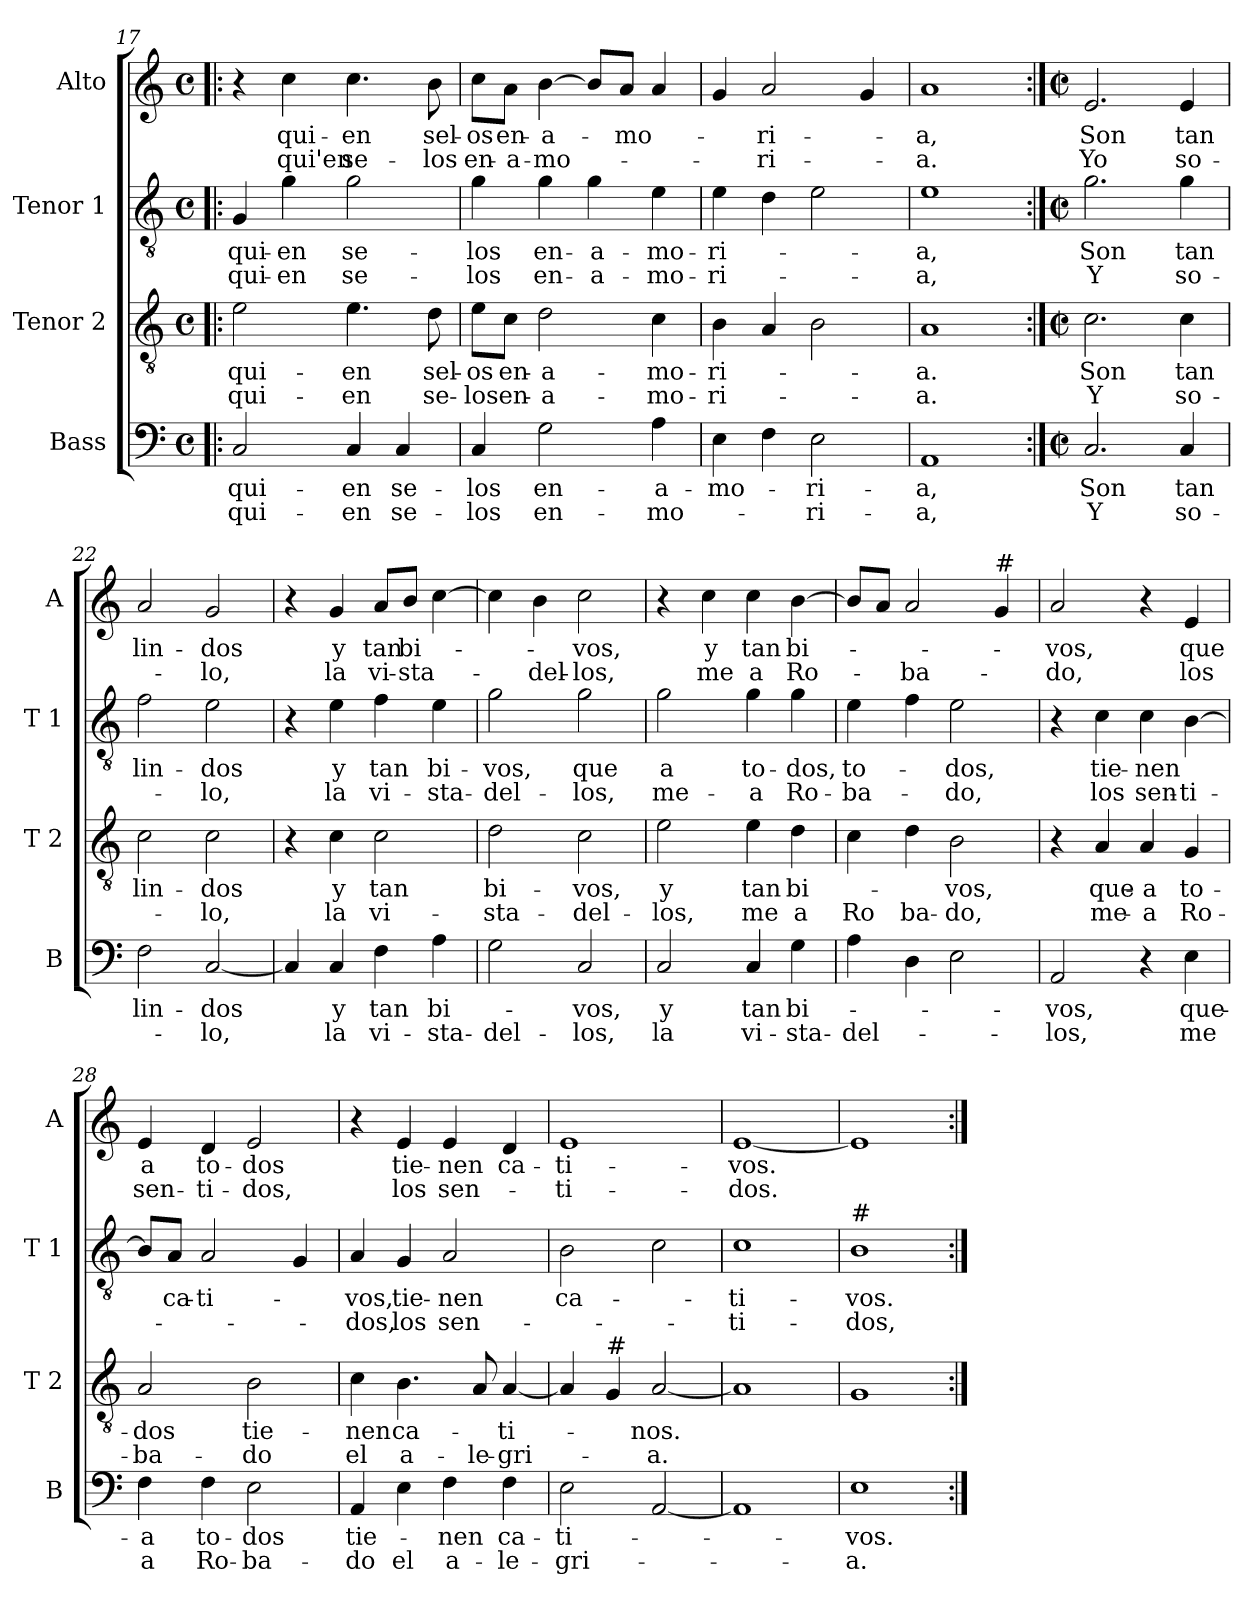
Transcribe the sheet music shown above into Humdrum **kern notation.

**kern	**text	**text	**kern	**text	**text	**kern	**text	**text	**kern	**text	**text
*part4	*part4	*part4	*part3	*part3	*part3	*part2	*part2	*part2	*part1	*part1	*part1
*staff4	*staff4	*staff4	*staff3	*staff3	*staff3	*staff2	*staff2	*staff2	*staff1	*staff1	*staff1
*I"Bass	*	*	*I"Tenor 2	*	*	*I"Tenor 1	*	*	*I"Alto	*	*
*I'B	*	*	*I'T 2	*	*	*I'T 1	*	*	*I'A	*	*
*clefF4	*	*	*clefGv2	*	*	*clefGv2	*	*	*clefG2	*	*
*k[]	*	*	*k[]	*	*	*k[]	*	*	*k[]	*	*
*C:	*	*	*C:	*	*	*C:	*	*	*C:	*	*
*M4/4	*	*	*M4/4	*	*	*M4/4	*	*	*M4/4	*	*
*met(c)	*	*	*met(c)	*	*	*met(c)	*	*	*met(c)	*	*
=17!|:	=17!|:	=17!|:	=17!|:	=17!|:	=17!|:	=17!|:	=17!|:	=17!|:	=17!|:	=17!|:	=17!|:
!	!LO:LY:b	!LO:LY:b	!	!LO:LY:b	!LO:LY:b	!	!LO:LY:b	!LO:LY:b	!	!	!
2C/	qui-	qui-	2e\	qui-	qui-	4G/	qui-	qui-	4r	.	.
!	!	!	!	!	!	!	!LO:LY:b	!LO:LY:b	!	!LO:LY:b	!LO:LY:b
.	.	.	.	.	.	4g\	-en	-en	4cc\	qui-	qui'en
!	!LO:LY:b	!LO:LY:b	!	!LO:LY:b	!LO:LY:b	!	!LO:LY:b	!LO:LY:b	!	!LO:LY:b	!LO:LY:b
4C/	-en	-en	4.e\	-en	-en	2g\	se-	se-	4.cc\	-en	se-
!	!LO:LY:b	!LO:LY:b	!	!	!	!	!	!	!	!	!
4C/	se-	se-	.	.	.	.	.	.	.	.	.
!	!	!	!	!LO:LY:b	!LO:LY:b	!	!	!	!	!LO:LY:b	!LO:LY:b
.	.	.	8d\	sel-	se-	.	.	.	8b\	sel-	-los
=18	=18	=18	=18	=18	=18	=18	=18	=18	=18	=18	=18
!	!LO:LY:b	!LO:LY:b	!	!LO:LY:b	!LO:LY:b	!	!LO:LY:b	!LO:LY:b	!	!LO:LY:b	!LO:LY:b
4C/	-los	-los	8e\L	-os	-los	4g\	-los	-los	8cc\L	-os	en-
!	!	!	!	!LO:LY:b	!LO:LY:b	!	!	!	!	!LO:LY:b	!LO:LY:b
.	.	.	8c\J	en-	en-	.	.	.	8a\J	en-	-a-
!	!LO:LY:b	!LO:LY:b	!	!LO:LY:b	!LO:LY:b	!	!LO:LY:b	!LO:LY:b	!	!LO:LY:b	!LO:LY:b
2G\	en-	en-	2d\	-a-	-a-	4g\	en-	en-	[4b\	-a-	-mo-
!	!	!	!	!	!	!	!LO:LY:b	!LO:LY:b	!	!	!
.	.	.	.	.	.	4g\	-a-	-a-	8b/L]	.	.
!	!	!	!	!	!	!	!	!	!	!LO:LY:b	!
.	.	.	.	.	.	.	.	.	8a/J	-mo-	.
!	!LO:LY:b	!LO:LY:b	!	!LO:LY:b	!LO:LY:b	!	!LO:LY:b	!LO:LY:b	!	!	!
4A\	-a-	-mo-	4c\	-mo-	-mo-	4e\	-mo-	-mo-	4a/	.	.
=19	=19	=19	=19	=19	=19	=19	=19	=19	=19	=19	=19
!	!LO:LY:b	!	!	!LO:LY:b	!LO:LY:b	!	!LO:LY:b	!LO:LY:b	!	!	!
4E\	-mo-	.	4B\	-ri-	-ri-	4e\	-ri-	-ri-	4g/	.	.
!	!	!	!	!	!	!	!	!	!	!LO:LY:b	!LO:LY:b
4F\	.	.	4A/	.	.	4d\	.	.	2a/	-ri-	-ri-
!	!LO:LY:b	!LO:LY:b	!	!	!	!	!	!	!	!	!
2E\	-ri-	-ri-	2B\	.	.	2e\	.	.	.	.	.
.	.	.	.	.	.	.	.	.	4g/	.	.
=20	=20	=20	=20	=20	=20	=20	=20	=20	=20	=20	=20
!	!LO:LY:b	!LO:LY:b	!	!LO:LY:b	!LO:LY:b	!	!LO:LY:b	!LO:LY:b	!	!LO:LY:b	!LO:LY:b
1AA	-a,	-a,	1A	-a.	-a.	1e	-a,	-a,	1a	-a,	-a.
!!LO:LB:g=z
=21:|!	=21:|!	=21:|!	=21:|!	=21:|!	=21:|!	=21:|!	=21:|!	=21:|!	=21:|!	=21:|!	=21:|!
*M2/2	*	*	*M2/2	*	*	*M2/2	*	*	*M2/2	*	*
*met(c|)	*	*	*met(c|)	*	*	*met(c|)	*	*	*met(c|)	*	*
!	!LO:LY:b	!LO:LY:b	!	!LO:LY:b	!LO:LY:b	!	!LO:LY:b	!LO:LY:b	!	!LO:LY:b	!LO:LY:b
2.C/	Son	Y	2.c\	Son	Y	2.g\	Son	Y	2.e/	Son	Yo
!	!LO:LY:b	!LO:LY:b	!	!LO:LY:b	!LO:LY:b	!	!LO:LY:b	!LO:LY:b	!	!LO:LY:b	!LO:LY:b
4C/	tan	so-	4c\	tan	so-	4g\	tan	so-	4e/	tan	so-
=22	=22	=22	=22	=22	=22	=22	=22	=22	=22	=22	=22
!	!LO:LY:b	!	!	!LO:LY:b	!	!	!LO:LY:b	!	!	!LO:LY:b	!
2F\	lin-	.	2c\	lin-	.	2f\	lin-	.	2a/	lin-	.
!	!LO:LY:b	!LO:LY:b	!	!LO:LY:b	!LO:LY:b	!	!LO:LY:b	!LO:LY:b	!	!LO:LY:b	!LO:LY:b
[2C/	-dos	-lo,	2c\	-dos	-lo,	2e\	-dos	-lo,	2g/	-dos	-lo,
=23	=23	=23	=23	=23	=23	=23	=23	=23	=23	=23	=23
4C/]	.	.	4r	.	.	4r	.	.	4r	.	.
!	!LO:LY:b	!LO:LY:b	!	!LO:LY:b	!LO:LY:b	!	!LO:LY:b	!LO:LY:b	!	!LO:LY:b	!LO:LY:b
4C/	y	la	4c\	y	la	4e\	y	la	4g/	y	la
!	!LO:LY:b	!LO:LY:b	!	!LO:LY:b	!LO:LY:b	!	!LO:LY:b	!LO:LY:b	!	!LO:LY:b	!LO:LY:b
4F\	tan	vi-	2c\	tan	vi-	4f\	tan	vi-	8a/L	tan	vi-
!	!	!	!	!	!	!	!	!	!	!LO:LY:b	!LO:LY:b
.	.	.	.	.	.	.	.	.	8b/J	bi-	-sta-
!	!LO:LY:b	!LO:LY:b	!	!	!	!	!LO:LY:b	!LO:LY:b	!	!	!
4A\	bi-	-sta-	.	.	.	4e\	bi-	-sta-	[4cc\	.	.
=24	=24	=24	=24	=24	=24	=24	=24	=24	=24	=24	=24
!	!	!LO:LY:b	!	!LO:LY:b	!LO:LY:b	!	!LO:LY:b	!LO:LY:b	!	!	!
2G\	.	-del-	2d\	bi-	-sta-	2g\	-vos,	-del-	4cc\]	.	.
!	!	!	!	!	!	!	!	!	!	!	!LO:LY:b
.	.	.	.	.	.	.	.	.	4b\	.	-del-
!	!LO:LY:b	!LO:LY:b	!	!LO:LY:b	!LO:LY:b	!	!LO:LY:b	!LO:LY:b	!	!LO:LY:b	!LO:LY:b
2C/	-vos,	-los,	2c\	-vos,	-del-	2g\	que	-los,	2cc\	-vos,	-los,
=25	=25	=25	=25	=25	=25	=25	=25	=25	=25	=25	=25
!	!LO:LY:b	!LO:LY:b	!	!LO:LY:b	!LO:LY:b	!	!LO:LY:b	!LO:LY:b	!	!	!
2C/	y	la	2e\	y	-los,	2g\	a	me-	4r	.	.
!	!	!	!	!	!	!	!	!	!	!LO:LY:b	!LO:LY:b
.	.	.	.	.	.	.	.	.	4cc\	y	me
!	!LO:LY:b	!LO:LY:b	!	!LO:LY:b	!LO:LY:b	!	!LO:LY:b	!LO:LY:b	!	!LO:LY:b	!LO:LY:b
4C/	tan	vi-	4e\	tan	me	4g\	to-	-a	4cc\	tan	a
!	!LO:LY:b	!LO:LY:b	!	!LO:LY:b	!LO:LY:b	!	!LO:LY:b	!LO:LY:b	!	!LO:LY:b	!LO:LY:b
4G\	bi-	-sta-	4d\	bi-	a	4g\	-dos,	Ro-	[4b\	bi-	Ro-
=26	=26	=26	=26	=26	=26	=26	=26	=26	=26	=26	=26
!	!	!LO:LY:b	!	!	!LO:LY:b	!	!LO:LY:b	!LO:LY:b	!	!	!
4A\	.	-del-	4c\	.	Ro	4e\	to-	-ba-	8b/L]	.	.
.	.	.	.	.	.	.	.	.	8a/J	.	.
!	!	!	!	!	!LO:LY:b	!	!	!	!	!	!LO:LY:b
4D\	.	.	4d\	.	ba-	4f\	.	.	2a/	.	-ba-
!	!	!	!	!LO:LY:b	!LO:LY:b	!	!LO:LY:b	!LO:LY:b	!	!	!
2E\	.	.	2B\	-vos,	-do,	2e\	-dos,	-do,	.	.	.
!	!	!	!	!	!	!	!	!	!LO:TX:a:t=#	!	!
.	.	.	.	.	.	.	.	.	4g/	.	.
!!LO:PB:g=z
=27	=27	=27	=27	=27	=27	=27	=27	=27	=27	=27	=27
!	!LO:LY:b	!LO:LY:b	!	!	!	!	!	!	!	!LO:LY:b	!LO:LY:b
2AA/	-vos,	-los,	4r	.	.	4r	.	.	2a/	-vos,	-do,
!	!	!	!	!LO:LY:b	!LO:LY:b	!	!LO:LY:b	!LO:LY:b	!	!	!
.	.	.	4A/	que-	me-	4c\	tie-	los	.	.	.
!	!	!	!	!LO:LY:b	!LO:LY:b	!	!LO:LY:b	!LO:LY:b	!	!	!
4r	.	.	4A/	-a	-a	4c\	-nen	sen-	4r	.	.
!	!LO:LY:b	!LO:LY:b	!	!LO:LY:b	!LO:LY:b	!	!	!LO:LY:b	!	!LO:LY:b	!LO:LY:b
4E\	que-	me	4G/	to-	Ro-	[4B\	.	-ti-	4e/	que	los
=28	=28	=28	=28	=28	=28	=28	=28	=28	=28	=28	=28
!	!LO:LY:b	!LO:LY:b	!	!LO:LY:b	!LO:LY:b	!	!	!	!	!LO:LY:b	!LO:LY:b
4F\	-a	a	2A/	-dos	-ba-	8B/L]	.	.	4e/	a	sen-
!	!	!	!	!	!	!	!LO:LY:b	!	!	!	!
.	.	.	.	.	.	8A/J	ca-	.	.	.	.
!	!LO:LY:b	!LO:LY:b	!	!	!	!	!LO:LY:b	!	!	!LO:LY:b	!LO:LY:b
4F\	to-	Ro-	.	.	.	2A/	-ti-	.	4d/	to-	-ti-
!	!LO:LY:b	!LO:LY:b	!	!LO:LY:b	!LO:LY:b	!	!	!	!	!LO:LY:b	!LO:LY:b
2E\	-dos	-ba-	2B\	tie-	-do	.	.	.	2e/	-dos	-dos,
.	.	.	.	.	.	4G/	.	.	.	.	.
=29	=29	=29	=29	=29	=29	=29	=29	=29	=29	=29	=29
!	!LO:LY:b	!LO:LY:b	!	!LO:LY:b	!LO:LY:b	!	!LO:LY:b	!LO:LY:b	!	!	!
4AA/	tie-	-do	4c\	-nen	el	4A/	-vos,	-dos,	4r	.	.
!	!	!LO:LY:b	!	!LO:LY:b	!LO:LY:b	!	!LO:LY:b	!LO:LY:b	!	!LO:LY:b	!LO:LY:b
4E\	.	el	4.B\	ca-	a-	4G/	tie-	los	4e/	tie-	los
!	!LO:LY:b	!LO:LY:b	!	!	!	!	!LO:LY:b	!LO:LY:b	!	!LO:LY:b	!LO:LY:b
4F\	-nen	a-	.	.	.	2A/	-nen	sen-	4e/	-nen	sen-
!	!	!	!	!	!LO:LY:b	!	!	!	!	!	!
.	.	.	8A/	.	-le-	.	.	.	.	.	.
!	!LO:LY:b	!LO:LY:b	!	!LO:LY:b	!LO:LY:b	!	!	!	!	!LO:LY:b	!
4F\	ca-	-le-	[4A/	-ti-	-gri-	.	.	.	4d/	ca-	.
=30	=30	=30	=30	=30	=30	=30	=30	=30	=30	=30	=30
!	!LO:LY:b	!LO:LY:b	!	!	!	!	!LO:LY:b	!	!	!LO:LY:b	!LO:LY:b
2E\	-ti-	-gri-	4A/]	.	.	2B\	ca-	.	1e	-ti-	-ti-
!	!	!	!LO:TX:a:t=#	!	!	!	!	!	!	!	!
.	.	.	4G/	.	.	.	.	.	.	.	.
!	!	!	!	!LO:LY:b	!LO:LY:b	!	!	!	!	!	!
[2AA/	.	.	[2A/	-nos.	-a.	2c\	.	.	.	.	.
=31	=31	=31	=31	=31	=31	=31	=31	=31	=31	=31	=31
!	!	!	!	!	!	!	!LO:LY:b	!LO:LY:b	!	!LO:LY:b	!LO:LY:b
1AA]	.	.	1A]	.	.	1c	-ti-	-ti-	[1e	-vos.	-dos.
=32	=32	=32	=32	=32	=32	=32	=32	=32	=32	=32	=32
!	!	!	!	!	!	!LO:TX:a:t=#	!	!	!	!	!
!	!LO:LY:b	!LO:LY:b	!	!	!	!	!LO:LY:b	!LO:LY:b	!	!	!
1E	-vos.	-a.	1G	.	.	1B	-vos.	-dos,	1e]	.	.
=:|!	=:|!	=:|!	=:|!	=:|!	=:|!	=:|!	=:|!	=:|!	=:|!	=:|!	=:|!
*-	*-	*-	*-	*-	*-	*-	*-	*-	*-	*-	*-
